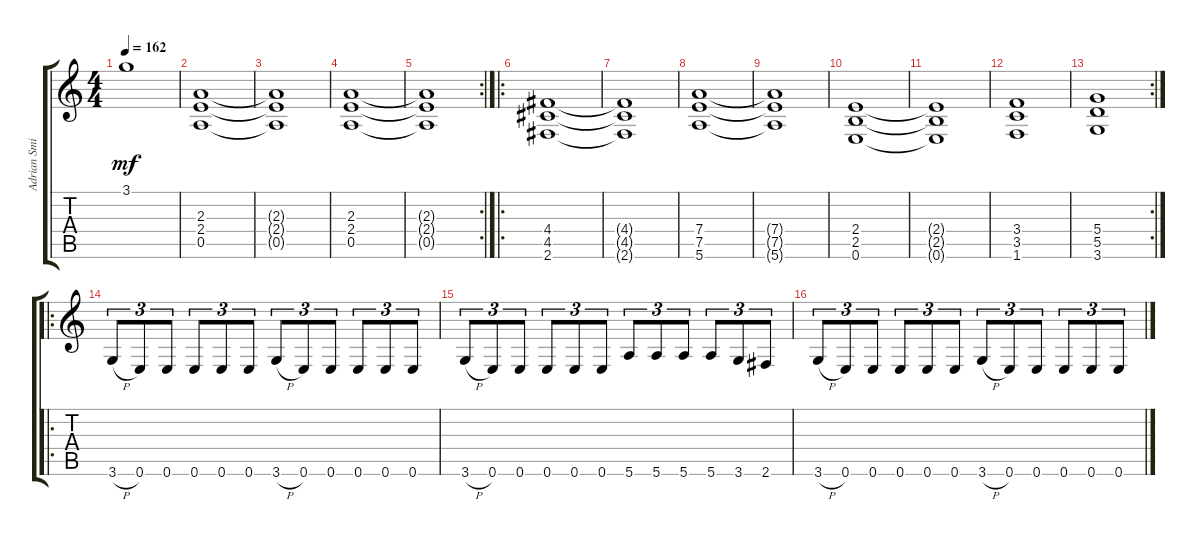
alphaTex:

\track ("Adrian Smith" "Adrian Smi") {instrument overdrivenguitar}
\staff {score tabs}
\tuning (E4 B3 G3 D3 A2 E2) {hide}
\ts (4 4)
\tempo 162
\clef g2
\ks c
3.1{t}.1{dy mf} |
(2.3 2.4 0.5).1 |
(2.3{t} 2.4{t} 0.5{t}).1 |
(2.3 2.4 0.5).1 |
\rc 2
(2.3{t} 2.4{t} 0.5{t}).1 |
\ro
(4.4 4.5 2.6).1 |
(4.4{t} 4.5{t} 2.6{t}).1 |
(7.4 7.5 5.6).1 |
(7.4{t} 7.5{t} 5.6{t}).1 |
(2.4 2.5 0.6).1 |
(2.4{t} 2.5{t} 0.6{t}).1 |
(3.4 3.5 1.6).1 |
\rc 2
(5.4 5.5 3.6).1 |
\ro
3.6{h}.8{tu (3 2)} 0.6.8{tu (3 2)} 0.6.8{tu (3 2)} 0.6.8{tu (3 2)} 0.6.8{tu (3 2)} 0.6.8{tu (3 2)} 3.6{h}.8{tu (3 2)} 0.6.8{tu (3 2)} 0.6.8{tu (3 2)} 0.6.8{tu (3 2)} 0.6.8{tu (3 2)} 0.6.8{tu (3 2)} |
3.6{h}.8{tu (3 2)} 0.6.8{tu (3 2)} 0.6.8{tu (3 2)} 0.6.8{tu (3 2)} 0.6.8{tu (3 2)} 0.6.8{tu (3 2)} 5.6.8{tu (3 2)} 5.6.8{tu (3 2)} 5.6.8{tu (3 2)} 5.6.8{tu (3 2)} 3.6.8{tu (3 2)} 2.6.8{tu (3 2)} |
3.6{h}.8{tu (3 2)} 0.6.8{tu (3 2)} 0.6.8{tu (3 2)} 0.6.8{tu (3 2)} 0.6.8{tu (3 2)} 0.6.8{tu (3 2)} 3.6{h}.8{tu (3 2)} 0.6.8{tu (3 2)} 0.6.8{tu (3 2)} 0.6.8{tu (3 2)} 0.6.8{tu (3 2)} 0.6.8{tu (3 2)}
